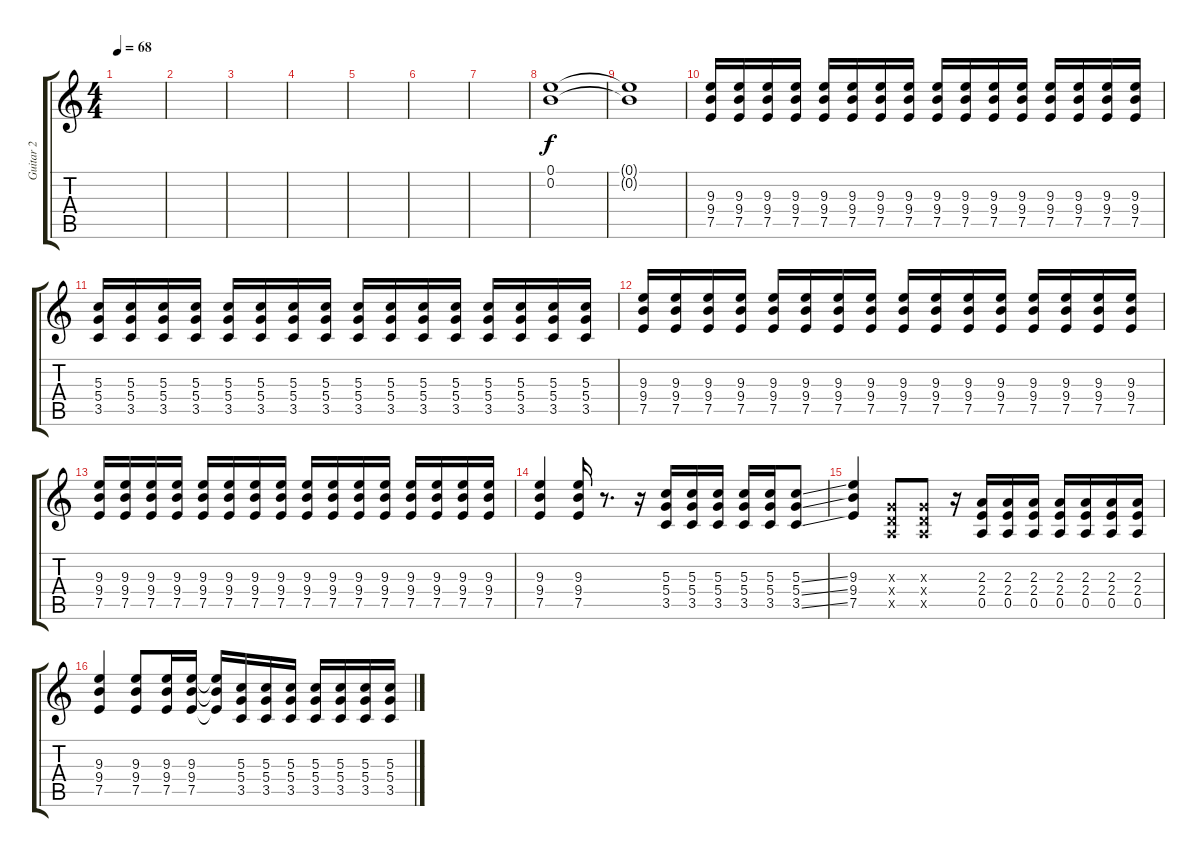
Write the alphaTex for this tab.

\track ("Guitar 2" "Guitar 2") {instrument overdrivenguitar}
\staff {score tabs}
\tuning (E4 B3 G3 D3 A2 E2) {hide}
\ts (4 4)
\tempo 68
\clef g2
\ks c
|
|
|
|
|
|
|
(0.1 0.2).1{volume 5} |
(0.1{t} 0.2{t}).1 |
(9.3 9.4 7.5).16{volume 4} (9.3 9.4 7.5).16 (9.3 9.4 7.5).16 (9.3 9.4 7.5).16 (9.3 9.4 7.5).16 (9.3 9.4 7.5).16 (9.3 9.4 7.5).16 (9.3 9.4 7.5).16 (9.3 9.4 7.5).16{volume 6} (9.3 9.4 7.5).16 (9.3 9.4 7.5).16 (9.3 9.4 7.5).16 (9.3 9.4 7.5).16 (9.3 9.4 7.5).16 (9.3 9.4 7.5).16 (9.3 9.4 7.5).16 |
(5.3 5.4 3.5).16{volume 8} (5.3 5.4 3.5).16 (5.3 5.4 3.5).16 (5.3 5.4 3.5).16 (5.3 5.4 3.5).16 (5.3 5.4 3.5).16 (5.3 5.4 3.5).16 (5.3 5.4 3.5).16 (5.3 5.4 3.5).16{volume 10} (5.3 5.4 3.5).16 (5.3 5.4 3.5).16 (5.3 5.4 3.5).16 (5.3 5.4 3.5).16 (5.3 5.4 3.5).16 (5.3 5.4 3.5).16 (5.3 5.4 3.5).16 |
(9.3 9.4 7.5).16{volume 11} (9.3 9.4 7.5).16 (9.3 9.4 7.5).16 (9.3 9.4 7.5).16 (9.3 9.4 7.5).16 (9.3 9.4 7.5).16 (9.3 9.4 7.5).16 (9.3 9.4 7.5).16 (9.3 9.4 7.5).16 (9.3 9.4 7.5).16 (9.3 9.4 7.5).16 (9.3 9.4 7.5).16 (9.3 9.4 7.5).16 (9.3 9.4 7.5).16 (9.3 9.4 7.5).16 (9.3 9.4 7.5).16 |
(9.3 9.4 7.5).16{volume 12} (9.3 9.4 7.5).16 (9.3 9.4 7.5).16 (9.3 9.4 7.5).16 (9.3 9.4 7.5).16 (9.3 9.4 7.5).16 (9.3 9.4 7.5).16 (9.3 9.4 7.5).16 (9.3 9.4 7.5).16 (9.3 9.4 7.5).16 (9.3 9.4 7.5).16 (9.3 9.4 7.5).16 (9.3 9.4 7.5).16 (9.3 9.4 7.5).16 (9.3 9.4 7.5).16 (9.3 9.4 7.5).16 |
(9.3 9.4 7.5).4{volume 15} (9.3 9.4 7.5).16 r.8{d} r.16 (5.3 5.4 3.5).16 (5.3 5.4 3.5).16 (5.3 5.4 3.5).16 (5.3 5.4 3.5).16 (5.3 5.4 3.5).16 (5.3{ss} 5.4{ss} 3.5{ss}).8 |
(9.3 9.4 7.5).4 (0.3{x} 0.4{x} 0.5{x}).8 (0.3{x} 0.4{x} 0.5{x}).8 r.16 (2.3 2.4 0.5).16 (2.3 2.4 0.5).16 (2.3 2.4 0.5).16 (2.3 2.4 0.5).16 (2.3 2.4 0.5).16 (2.3 2.4 0.5).16 (2.3 2.4 0.5).16 |
(9.3 9.4 7.5).4{volume 12} (9.3 9.4 7.5).8 (9.3 9.4 7.5).16 (9.3 9.4 7.5).16 (9.3{t} 9.4{t} 7.5{t}).16 (5.3 5.4 3.5).16 (5.3 5.4 3.5).16 (5.3 5.4 3.5).16 (5.3 5.4 3.5).16 (5.3 5.4 3.5).16 (5.3 5.4 3.5).16 (5.3 5.4 3.5).16
